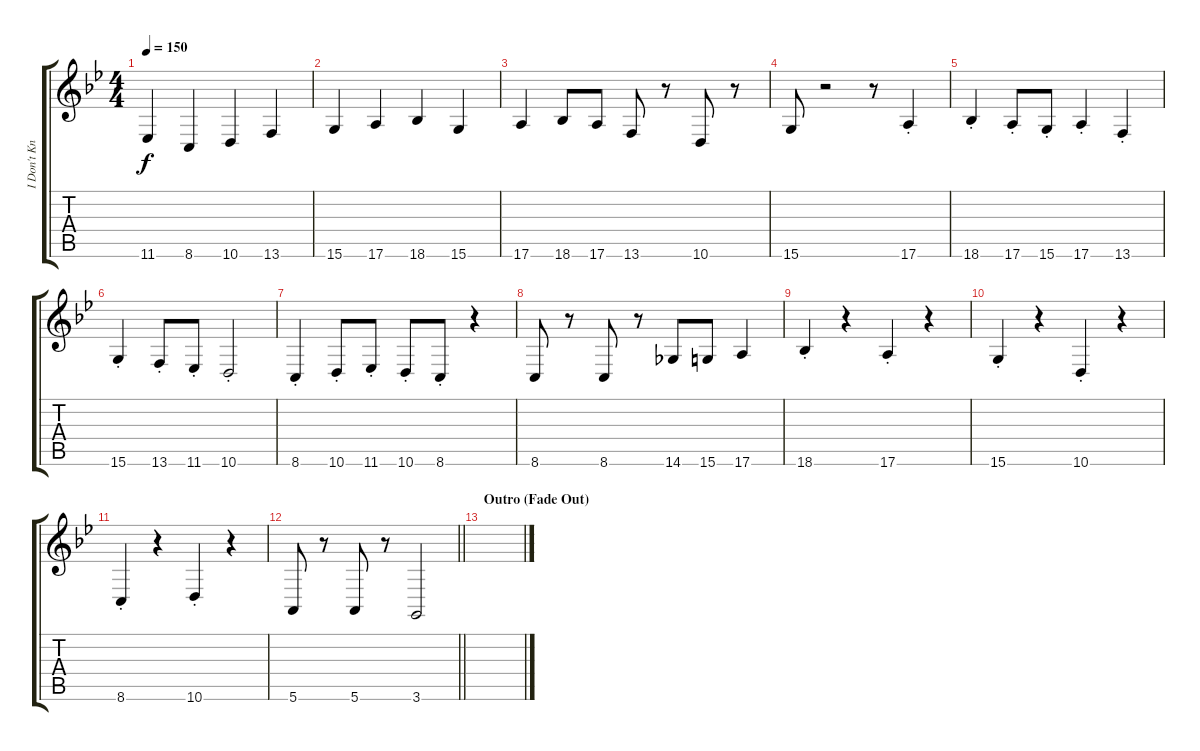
\track ("I Don't Know, Probably Flute 3" "I Don't Kn") {instrument flute}
\staff {score tabs}
\tuning (E4 B3 G3 D3 A2 E2) {hide}
\ts (4 4)
\tempo 150
\clef g2
\ks gminor
11.6.4{dy f} 8.6.4 10.6.4 13.6.4 |
15.6.4 17.6.4 18.6.4 15.6.4 |
17.6.4 18.6.8 17.6.8 13.6.8 r.8 10.6.8 r.8 |
15.6.8 r.2 r.8 17.6{st}.4 |
18.6{st}.4 17.6{st}.8 15.6{st}.8 17.6{st}.4 13.6{st}.4 |
15.6{st}.4 13.6{st}.8 11.6{st}.8 10.6{st}.2 |
8.6{st}.4 10.6{st}.8 11.6{st}.8 10.6{st}.8 8.6{st}.8 r.4 |
8.6.8 r.8 8.6.8 r.8 14.6.8 15.6.8 17.6.4 |
18.6{st}.4 r.4 17.6{st}.4 r.4 |
15.6{st}.4 r.4 10.6{st}.4 r.4 |
8.6{st}.4 r.4 10.6{st}.4 r.4 |
\barLineRight lightlight
5.6.8 r.8 5.6.8 r.8 3.6.2 |
\section ("" "Outro (Fade Out)")
